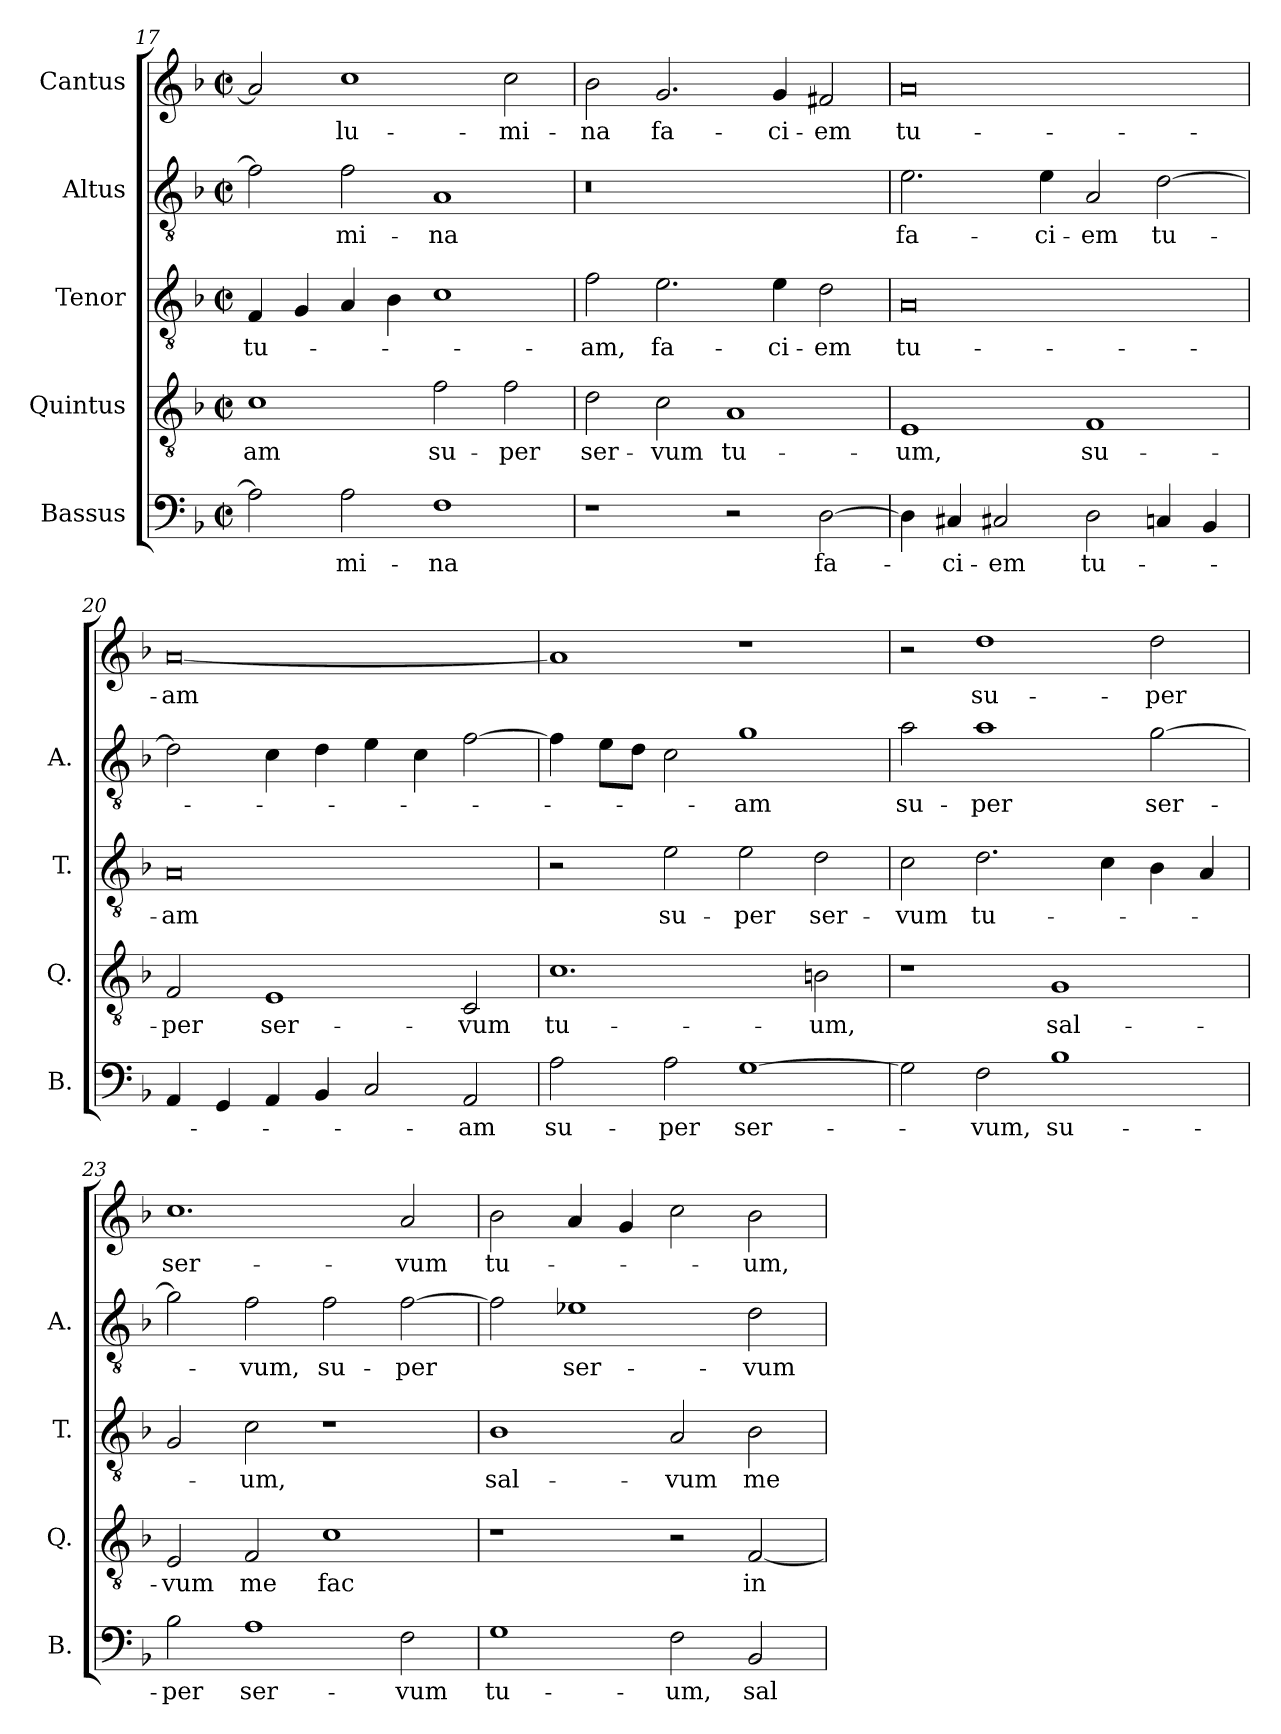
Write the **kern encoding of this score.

**kern	**text	**kern	**text	**kern	**text	**kern	**text	**kern	**text
*part5	*part5	*part4	*part4	*part3	*part3	*part2	*part2	*part1	*part1
*staff5	*staff5	*staff4	*staff4	*staff3	*staff3	*staff2	*staff2	*staff1	*staff1
*I"Bassus	*	*I"Quintus	*	*I"Tenor	*	*I"Altus	*	*I"Cantus	*
*I'B.	*	*I'Q.	*	*I'T.	*	*I'A.	*	*	*
*clefF4	*	*clefGv2	*	*clefGv2	*	*clefGv2	*	*clefG2	*
*k[b-]	*	*k[b-]	*	*k[b-]	*	*k[b-]	*	*k[b-]	*
*F:	*	*F:	*	*F:	*	*F:	*	*F:	*
*M2/2	*	*M2/2	*	*M2/2	*	*M2/2	*	*M2/2	*
*met(c|)	*	*met(c|)	*	*met(c|)	*	*met(c|)	*	*met(c|)	*
=17	=17	=17	=17	=17	=17	=17	=17	=17	=17
2A\]	.	1c\	-am	4F/	tu-	2f\]	.	2a/]	.
.	.	.	.	4G/	.	.	.	.	.
2A\	-mi-	.	.	4A/	.	2f\	-mi-	1cc\	-lu-
.	.	.	.	4B-\	.	.	.	.	.
1F\	-na	2f\	su-	1c\	.	1A/	-na	.	.
.	.	2f\	-per	.	.	.	.	2cc\	-mi-
=18	=18	=18	=18	=18	=18	=18	=18	=18	=18
!	!	!	!	!	!	!LO:N:vis=0	!	!	!
1r	.	2d\	ser-	2f\	-am,	1r	.	2b-\	-na
.	.	2c\	-vum	2.e\	fa-	.	.	2.g/	fa-
2r	.	1A/	tu-	.	.	1ryy	.	.	.
.	.	.	.	4e\	-ci-	.	.	4g/	-ci-
[2D\	fa-	.	.	2d\	-em	.	.	2f#X/	-em
=19	=19	=19	=19	=19	=19	=19	=19	=19	=19
4D\]	.	1E/	-um,	0A/	tu-	2.e\	fa-	0a/	tu-
4C#X/	-ci-	.	.	.	.	.	.	.	.
2C#X/	-em	.	.	.	.	.	.	.	.
.	.	.	.	.	.	4e\	-ci-	.	.
2D\	tu-	1F/	su-	.	.	2A/	-em	.	.
4C/	.	.	.	.	.	[2d\	tu-	.	.
4BB-/	.	.	.	.	.	.	.	.	.
=20	=20	=20	=20	=20	=20	=20	=20	=20	=20
4AA/	.	2F/	-per	0A/	-am	2d\]	.	[0a/	-am
4GG/	.	.	.	.	.	.	.	.	.
4AA/	.	1E/	ser-	.	.	4c\	.	.	.
4BB-/	.	.	.	.	.	4d\	.	.	.
2C/	.	.	.	.	.	4e\	.	.	.
.	.	.	.	.	.	4c\	.	.	.
2AA/	-am	2C/	-vum	.	.	[2f\	.	.	.
=21	=21	=21	=21	=21	=21	=21	=21	=21	=21
2A\	su-	1.c\	tu-	2r	.	4f\]	.	1a/]	.
.	.	.	.	.	.	8e\L	.	.	.
.	.	.	.	.	.	8d\J	.	.	.
2A\	-per	.	.	2e\	su-	2c\	.	.	.
[1G\	ser-	.	.	2e\	-per	1g\	-am	1r	.
.	.	2Bn\	-um,	2d\	ser-	.	.	.	.
=22	=22	=22	=22	=22	=22	=22	=22	=22	=22
2G\]	.	1r	.	2c\	-vum	2a\	su-	2r	.
2F\	-vum,	.	.	2.d\	tu-	1a\	-per	1dd\	su-
1B-\	su-	1G/	sal-	.	.	.	.	.	.
.	.	.	.	4c\	.	.	.	.	.
.	.	.	.	4B-\	.	[2g\	ser-	2dd\	-per
.	.	.	.	4A/	.	.	.	.	.
=23	=23	=23	=23	=23	=23	=23	=23	=23	=23
2B-\	-per	2E/	-vum	2G/	.	2g\]	.	1.cc\	ser-
1A\	ser-	2F/	me	2c\	-um,	2f\	-vum,	.	.
.	.	1c\	fac	1r	.	2f\	su-	.	.
2F\	-vum	.	.	.	.	[2f\	-per	2a/	-vum
=24	=24	=24	=24	=24	=24	=24	=24	=24	=24
1G\	tu-	1r	.	1B-\	sal-	2f\]	.	2b-\	tu-
.	.	.	.	.	.	1e-X\	ser-	4a/	.
.	.	.	.	.	.	.	.	4g/	.
2F\	-um,	2r	.	2A/	-vum	.	.	2cc\	.
2BB-/	sal-	[2F/	in	2B-\	me	2d\	-vum	2b-\	-um,
=	=	=	=	=	=	=	=	=	=
*-	*-	*-	*-	*-	*-	*-	*-	*-	*-
